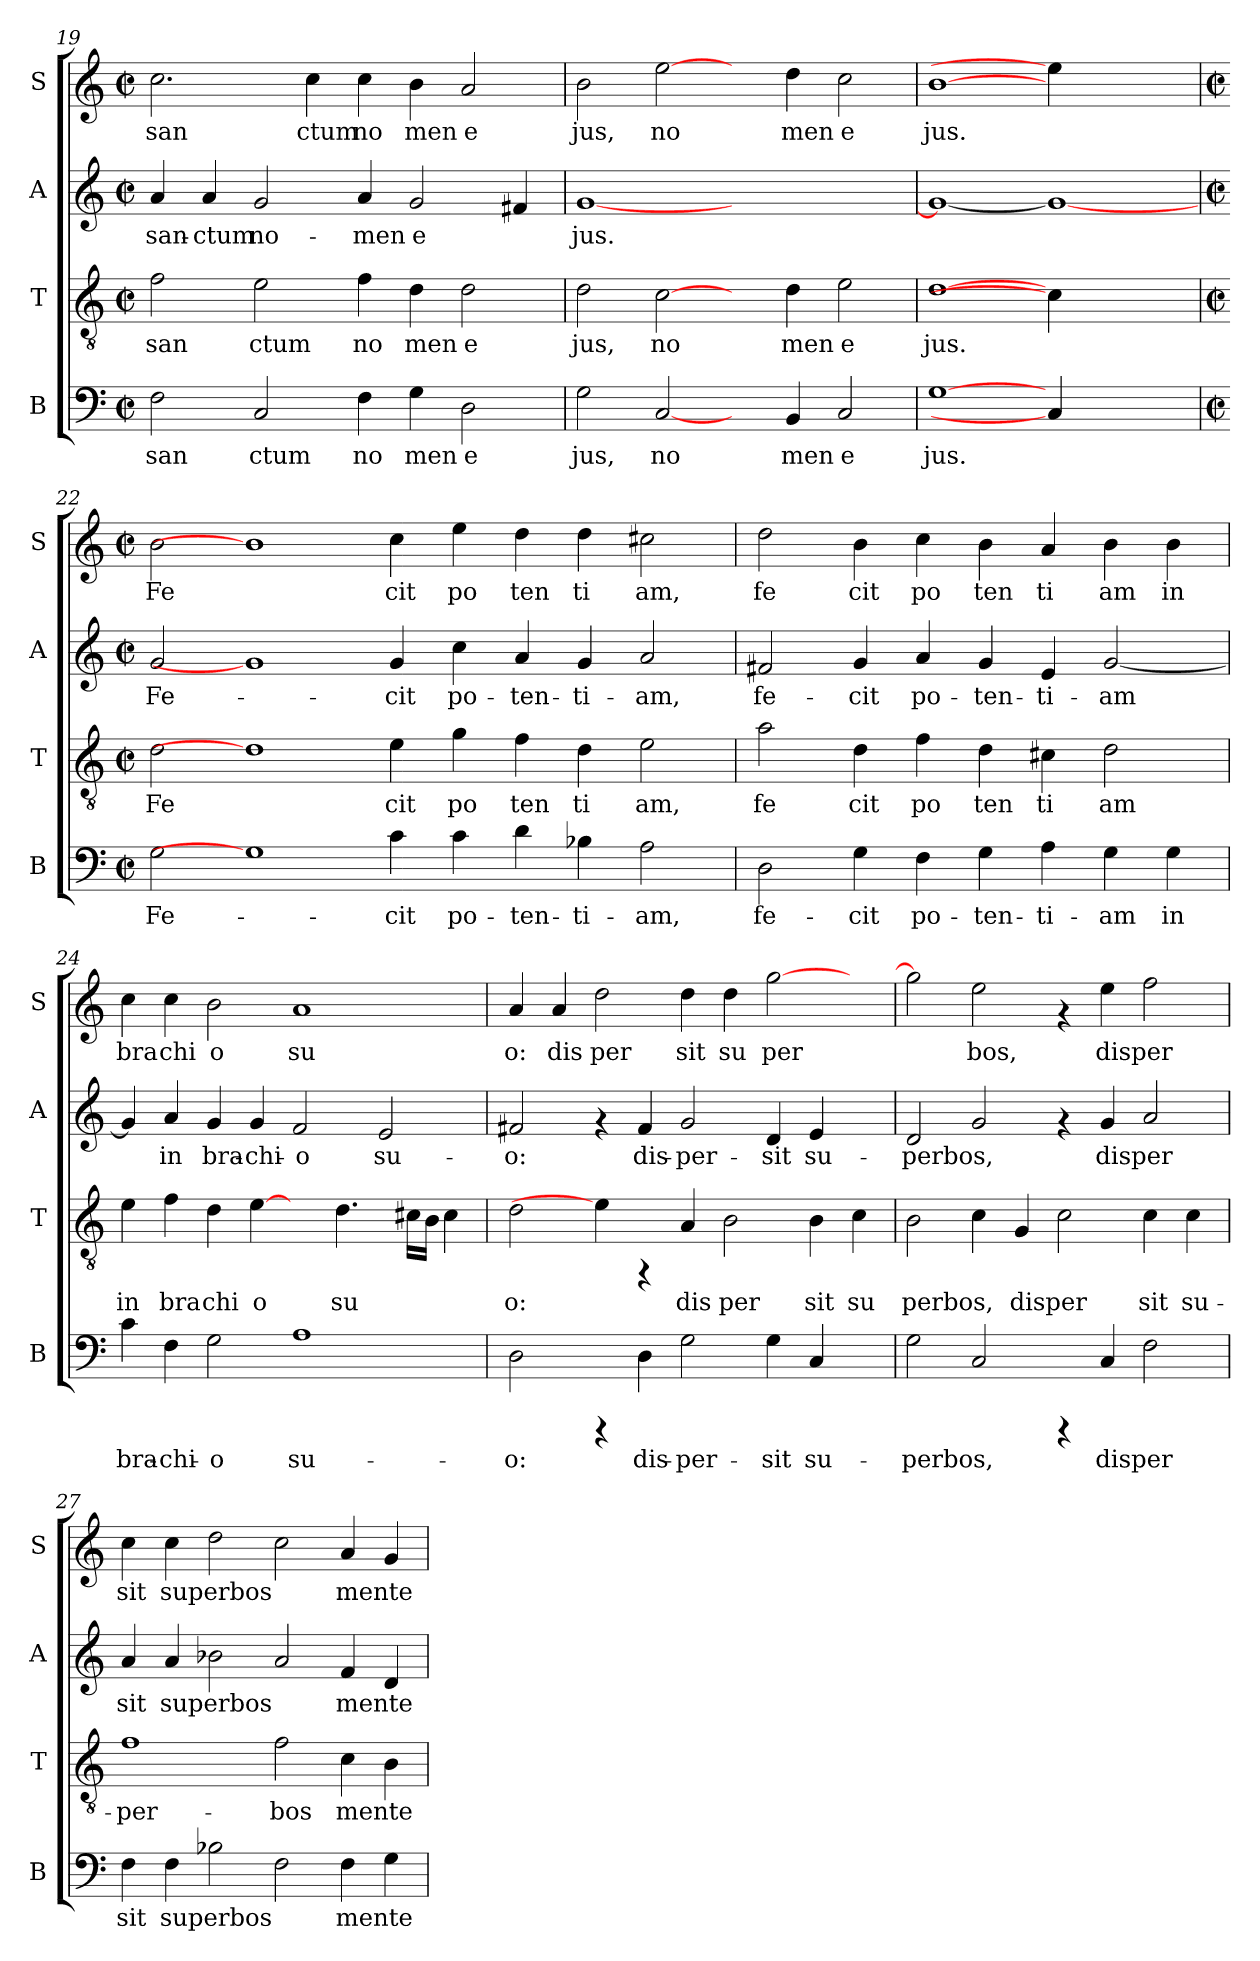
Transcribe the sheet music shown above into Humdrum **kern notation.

**kern	**text	**kern	**text	**kern	**text	**kern	**text
*part4	*part4	*part3	*part3	*part2	*part2	*part1	*part1
*staff4	*staff4	*staff3	*staff3	*staff2	*staff2	*staff1	*staff1
*I"B	*	*I"T	*	*I"A	*	*I"S	*
*I'B	*	*I'T	*	*I'A	*	*I'S	*
*clefF4	*	*clefGv2	*	*clefG2	*	*clefG2	*
*k[]	*	*k[]	*	*k[]	*	*k[]	*
*C:	*	*C:	*	*C:	*	*C:	*
*M2/2	*	*M2/2	*	*M2/2	*	*M2/2	*
*met(c|)	*	*met(c|)	*	*met(c|)	*	*met(c|)	*
=19	=19	=19	=19	=19	=19	=19	=19
!	!LO:LY:b:cj	!	!LO:LY:b:cj	!	!LO:LY:b:cj	!	!LO:LY:b:cj
2F\	san	2f\	san	4a/	san-	2.cc\	san
!	!	!	!	!	!LO:LY:b:cj	!	!
.	.	.	.	4a/	-ctum	.	.
!	!LO:LY:b:cj	!	!LO:LY:b:cj	!	!LO:LY:b:cj	!	!
2C/	ctum	2e\	ctum	2g/	no-	.	.
!	!	!	!	!	!	!	!LO:LY:b:cj
.	.	.	.	.	.	4cc\	ctum
!	!LO:LY:b:cj	!	!LO:LY:b:cj	!	!LO:LY:b:cj	!	!LO:LY:b:cj
4F\	no	4f\	no	4a/	-men	4cc\	no
!	!LO:LY:b:cj	!	!LO:LY:b:cj	!	!LO:LY:b:cj	!	!LO:LY:b:cj
4G\	men	4d\	men	2g/	e-	4b\	men
!	!LO:LY:b:cj	!	!LO:LY:b:cj	!	!	!	!LO:LY:b:cj
2D\	e	2d\	e	.	.	2a/	e
!	!	!	!	!	!LO:LY:b:cj	!	!
.	.	.	.	4f#X/	--	.	.
=20	=20	=20	=20	=20	=20	=20	=20
!	!LO:LY:b:cj	!	!LO:LY:b:cj	!	!LO:LY:b:cj	!	!LO:LY:b:cj
2G\	jus,	2d\	jus,	[<1g	-jus.	2b\	jus,
!	!LO:LY:b:cj	!	!LO:LY:b:cj	!	!	!	!LO:LY:b:cj
[2C/	no	[2c\	no	.	.	[2ee\	no
4ryy	.	4ryy	.	1ryy	.	4ryy	.
!	!LO:LY:b:cj	!	!LO:LY:b:cj	!	!	!	!LO:LY:b:cj
4BB/	men	4d\	men	.	.	4dd\	men
!	!LO:LY:b:cj	!	!LO:LY:b:cj	!	!	!	!LO:LY:b:cj
2C/	e	2e\	e	.	.	2cc\	e
=21	=21	=21	=21	=21	=21	=21	=21
!	!LO:LY:b:cj	!	!LO:LY:b:cj	!	!LO:LY:b:cj	!	!LO:LY:b:cj
[1G	jus.	[1d	jus.	1g_	.	[1b	jus.
4C/]	.	4c\]	.	1g_	.	4ee\]	.
2.ryy	.	2.ryy	.	.	.	2.ryy	.
!!LO:LB:g=z
=22!	=22!	=22!	=22!	=22!	=22!	=22!	=22!
*M2/2	*	*M2/2	*	*M2/2	*	*M2/2	*
*met(c|)	*	*met(c|)	*	*met(c|)	*	*met(c|)	*
!	!LO:LY:b:cj	!	!LO:LY:b:cj	!	!LO:LY:b:cj	!	!LO:LY:b:cj
2G\	Fe-	2d\	Fe	2g/	Fe-	2b\	Fe
1G]	.	1d]	.	1g]	.	1b]	.
!	!LO:LY:b:cj	!	!LO:LY:b:cj	!	!LO:LY:b:cj	!	!LO:LY:b:cj
4c\	-cit	4e\	cit	4g/	-cit	4cc\	cit
!	!LO:LY:b:cj	!	!LO:LY:b:cj	!	!LO:LY:b:cj	!	!LO:LY:b:cj
4c\	po-	4g\	po	4cc\	po-	4ee\	po
!	!LO:LY:b:cj	!	!LO:LY:b:cj	!	!LO:LY:b:cj	!	!LO:LY:b:cj
4d\	-ten-	4f\	ten	4a/	-ten-	4dd\	ten
!	!LO:LY:b:cj	!	!LO:LY:b:cj	!	!LO:LY:b:cj	!	!LO:LY:b:cj
4B-X\	-ti-	4d\	ti	4g/	-ti-	4dd\	ti
!	!LO:LY:b:cj	!	!LO:LY:b:cj	!	!LO:LY:b:cj	!	!LO:LY:b:cj
2A\	-am,	2e\	am,	2a/	-am,	2cc#X\	am,
=23	=23	=23	=23	=23	=23	=23	=23
!	!LO:LY:b:cj	!	!LO:LY:b:cj	!	!LO:LY:b:cj	!	!LO:LY:b:cj
2D\	fe-	2a\	fe	2f#X/	fe-	2dd\	fe
!	!LO:LY:b:cj	!	!LO:LY:b:cj	!	!LO:LY:b:cj	!	!LO:LY:b:cj
4G\	-cit	4d\	cit	4g/	-cit	4b\	cit
!	!LO:LY:b:cj	!	!LO:LY:b:cj	!	!LO:LY:b:cj	!	!LO:LY:b:cj
4F\	po-	4f\	po	4a/	po-	4cc\	po
!	!LO:LY:b:cj	!	!LO:LY:b:cj	!	!LO:LY:b:cj	!	!LO:LY:b:cj
4G\	-ten-	4d\	ten	4g/	-ten-	4b\	ten
!	!LO:LY:b:cj	!	!LO:LY:b:cj	!	!LO:LY:b:cj	!	!LO:LY:b:cj
4A\	-ti-	4c#\	ti	4e/	-ti-	4a/	ti
!	!LO:LY:b:cj	!	!LO:LY:b:cj	!	!LO:LY:b:cj	!	!LO:LY:b:cj
4G\	-am	2d\	am	[<2g/	-am	4b\	am
!	!LO:LY:b:cj	!	!	!	!	!	!LO:LY:b:cj
4G\	in	.	.	.	.	4b\	in
=24	=24	=24	=24	=24	=24	=24	=24
!	!LO:LY:b:cj	!	!LO:LY:b:cj	!	!LO:LY:b:cj	!	!LO:LY:b:cj
4c\	bra-	4e\	in	4g/]	.	4cc\	bra
!	!LO:LY:b:cj	!	!LO:LY:b:cj	!	!LO:LY:b:cj	!	!LO:LY:b:cj
4F\	-chi-	4f\	bra	4a/	in	4cc\	chi
!	!LO:LY:b:cj	!	!LO:LY:b:cj	!	!LO:LY:b:cj	!	!LO:LY:b:cj
2G\	-o	4d\	chi	4g/	bra-	2b\	o
!	!	!	!LO:LY:b:cj	!	!LO:LY:b:cj	!	!
.	.	[4e\	o	4g/	-chi-	.	.
!	!LO:LY:b:cj	!	!	!	!LO:LY:b:cj	!	!LO:LY:b:cj
1A	su-	4ryy	.	2f/	-o	1a	su
!	!	!	!LO:LY:b:cj	!	!	!	!
.	.	4.d\	su	.	.	.	.
!	!	!	!	!	!LO:LY:b:cj	!	!
.	.	.	.	2e/	su-	.	.
!	!	!	!LO:LY:b:cj	!	!	!	!
.	.	16c#X\L	.	.	.	.	.
!	!	!	!LO:LY:b:cj	!	!	!	!
.	.	16B\J	.	.	.	.	.
!	!	!	!LO:LY:b:cj	!	!	!	!
.	.	4c#\	.	.	.	.	.
=25	=25	=25	=25	=25	=25	=25	=25
!	!LO:LY:b:cj	!	!LO:LY:b:cj	!	!LO:LY:b:cj	!	!LO:LY:b:cj
2D\	-o:	2d\	o:	2f#X/	-o:	4a/	o:
!	!	!	!	!	!	!	!LO:LY:b:cj
.	.	.	.	.	.	4a/	dis
!	!	!	!	!	!	!	!LO:LY:b:cj
4rCCC	.	4e\]	.	4rf	.	2dd\	per
!	!LO:LY:b:cj	!	!	!	!LO:LY:b:cj	!	!
4D\	dis-	4rFF	.	4f#/	dis-	.	.
!	!LO:LY:b:cj	!	!LO:LY:b:cj	!	!LO:LY:b:cj	!	!LO:LY:b:cj
2G\	-per-	4A/	dis	2g/	-per-	4dd\	sit
!	!	!	!LO:LY:b:cj	!	!	!	!LO:LY:b:cj
.	.	2B\	per	.	.	4dd\	su
!	!LO:LY:b:cj	!	!	!	!LO:LY:b:cj	!	!LO:LY:b:cj
4G\	-sit	.	.	4d/	-sit	[<2gg\	per
!	!LO:LY:b:cj	!	!LO:LY:b:cj	!	!LO:LY:b:cj	!	!
4C/	su-	4B\	sit	4e/	su-	.	.
!	!	!	!LO:LY:b:cj	!	!	!	!
4ryy	.	4c\	su	4ryy	.	4ryy	.
!!LO:PB:g=z
=26	=26	=26	=26	=26	=26	=26	=26
!	!LO:LY:b:cj	!	!LO:LY:b:cj	!	!LO:LY:b:cj	!	!LO:LY:b:cj
2G\	-perbos,	2B\	perbos,	2d/	-perbos,	2gg\]	.
!	!LO:LY:b:cj	!	!LO:LY:b:cj	!	!LO:LY:b:cj	!	!LO:LY:b:cj
2C/	.	4c\	.	2g/	.	2ee\	bos,
!	!	!	!LO:LY:b:cj	!	!	!	!
.	.	4G/	disper-	.	.	.	.
!	!	!	!LO:LY:b:cj	!	!	!	!
4rCCC	.	2c\	--	4rf	.	4rf	.
!	!LO:LY:b:cj	!	!	!	!LO:LY:b:cj	!	!LO:LY:b:cj
4C/	disper	.	.	4g/	disper	4ee\	disper
!	!LO:LY:b:cj	!	!LO:LY:b:cj	!	!LO:LY:b:cj	!	!LO:LY:b:cj
2F\	.	4c\	-sit	2a/	.	2ff\	.
!	!	!	!LO:LY:b:cj	!	!	!	!
.	.	4c\	su-	.	.	.	.
=27	=27	=27	=27	=27	=27	=27	=27
!	!LO:LY:b:cj	!	!LO:LY:b:cj	!	!LO:LY:b:cj	!	!LO:LY:b:cj
4F\	sit	1f	-per-	4a/	sit	4cc\	sit
!	!LO:LY:b:cj	!	!	!	!LO:LY:b:cj	!	!LO:LY:b:cj
4F\	superbos	.	.	4a/	superbos	4cc\	superbos
!	!LO:LY:b:cj	!	!	!	!LO:LY:b:cj	!	!LO:LY:b:cj
2B-\	.	.	.	2b-X\	.	2dd\	.
!	!LO:LY:b:cj	!	!LO:LY:b:cj	!	!LO:LY:b:cj	!	!LO:LY:b:cj
2F\	.	2f\	-bos	2a/	.	2cc\	.
!	!LO:LY:b:cj	!	!LO:LY:b:cj	!	!LO:LY:b:cj	!	!LO:LY:b:cj
4F\	mente	4c\	mente	4f/	mente	4a/	mente
!	!LO:LY:b:cj	!	!LO:LY:b:cj	!	!LO:LY:b:cj	!	!LO:LY:b:cj
4G\	.	4B\	.	4d/	.	4g/	.
=	=	=	=	=	=	=	=
*-	*-	*-	*-	*-	*-	*-	*-
